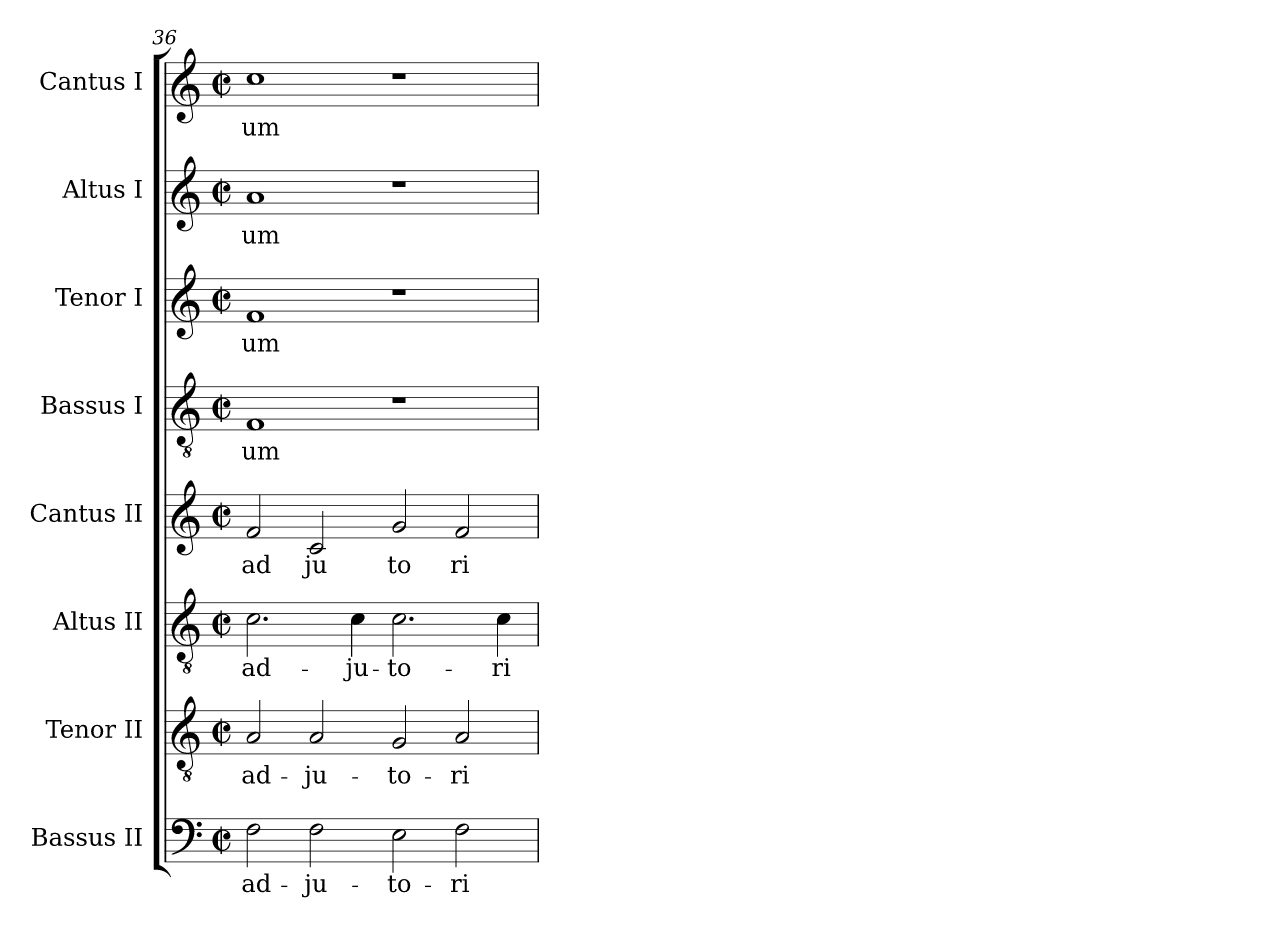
**kern	**text	**kern	**text	**kern	**text	**kern	**text	**kern	**text	**kern	**text	**kern	**text	**kern	**text
*part8	*part8	*part7	*part7	*part6	*part6	*part5	*part5	*part4	*part4	*part3	*part3	*part2	*part2	*part1	*part1
*staff8	*staff8	*staff7	*staff7	*staff6	*staff6	*staff5	*staff5	*staff4	*staff4	*staff3	*staff3	*staff2	*staff2	*staff1	*staff1
*I"Bassus II	*	*I"Tenor II	*	*I"Altus II	*	*I"Cantus II	*	*I"Bassus I	*	*I"Tenor I	*	*I"Altus I	*	*I"Cantus I	*
*clefF4	*	*clefGv2	*	*clefGv2	*	*clefG2	*	*clefGv2	*	*clefG2	*	*clefG2	*	*clefG2	*
*k[]	*	*k[]	*	*k[]	*	*k[]	*	*k[]	*	*k[]	*	*k[]	*	*k[]	*
*C:	*	*C:	*	*C:	*	*C:	*	*C:	*	*C:	*	*C:	*	*C:	*
*M2/2	*	*M2/2	*	*M2/2	*	*M2/2	*	*M2/2	*	*M2/2	*	*M2/2	*	*M2/2	*
*met(c|)	*	*met(c|)	*	*met(c|)	*	*met(c|)	*	*met(c|)	*	*met(c|)	*	*met(c|)	*	*met(c|)	*
=36	=36	=36	=36	=36	=36	=36	=36	=36	=36	=36	=36	=36	=36	=36	=36
!	!LO:LY:b:cj	!	!LO:LY:b:cj	!	!LO:LY:b:cj	!	!LO:LY:b:cj	!	!LO:LY:b:cj	!	!LO:LY:b:cj	!	!LO:LY:b:cj	!	!LO:LY:b:cj
2F\	ad-	2A/	ad-	2.c\	ad-	2f/	ad	1F	um	1f	-um	1a	-um	1cc	-um
!	!LO:LY:b:cj	!	!LO:LY:b:cj	!	!	!	!LO:LY:b:cj	!	!	!	!	!	!	!	!
2F\	-ju-	2A/	-ju-	.	.	2c/	ju	.	.	.	.	.	.	.	.
!	!	!	!	!	!LO:LY:b:cj	!	!	!	!	!	!	!	!	!	!
.	.	.	.	4c\	-ju-	.	.	.	.	.	.	.	.	.	.
!	!LO:LY:b:cj	!	!LO:LY:b:cj	!	!LO:LY:b:cj	!	!LO:LY:b:cj	!	!	!	!	!	!	!	!
2E\	-to-	2G/	-to-	2.c\	-to-	2g/	to	1r	.	1r	.	1r	.	1r	.
!	!LO:LY:b:cj	!	!LO:LY:b:cj	!	!	!	!LO:LY:b:cj	!	!	!	!	!	!	!	!
2F\	-ri-	2A/	-ri-	.	.	2f/	ri	.	.	.	.	.	.	.	.
!	!	!	!	!	!LO:LY:b:cj	!	!	!	!	!	!	!	!	!	!
.	.	.	.	4c\	-ri-	.	.	.	.	.	.	.	.	.	.
=	=	=	=	=	=	=	=	=	=	=	=	=	=	=	=
*-	*-	*-	*-	*-	*-	*-	*-	*-	*-	*-	*-	*-	*-	*-	*-
